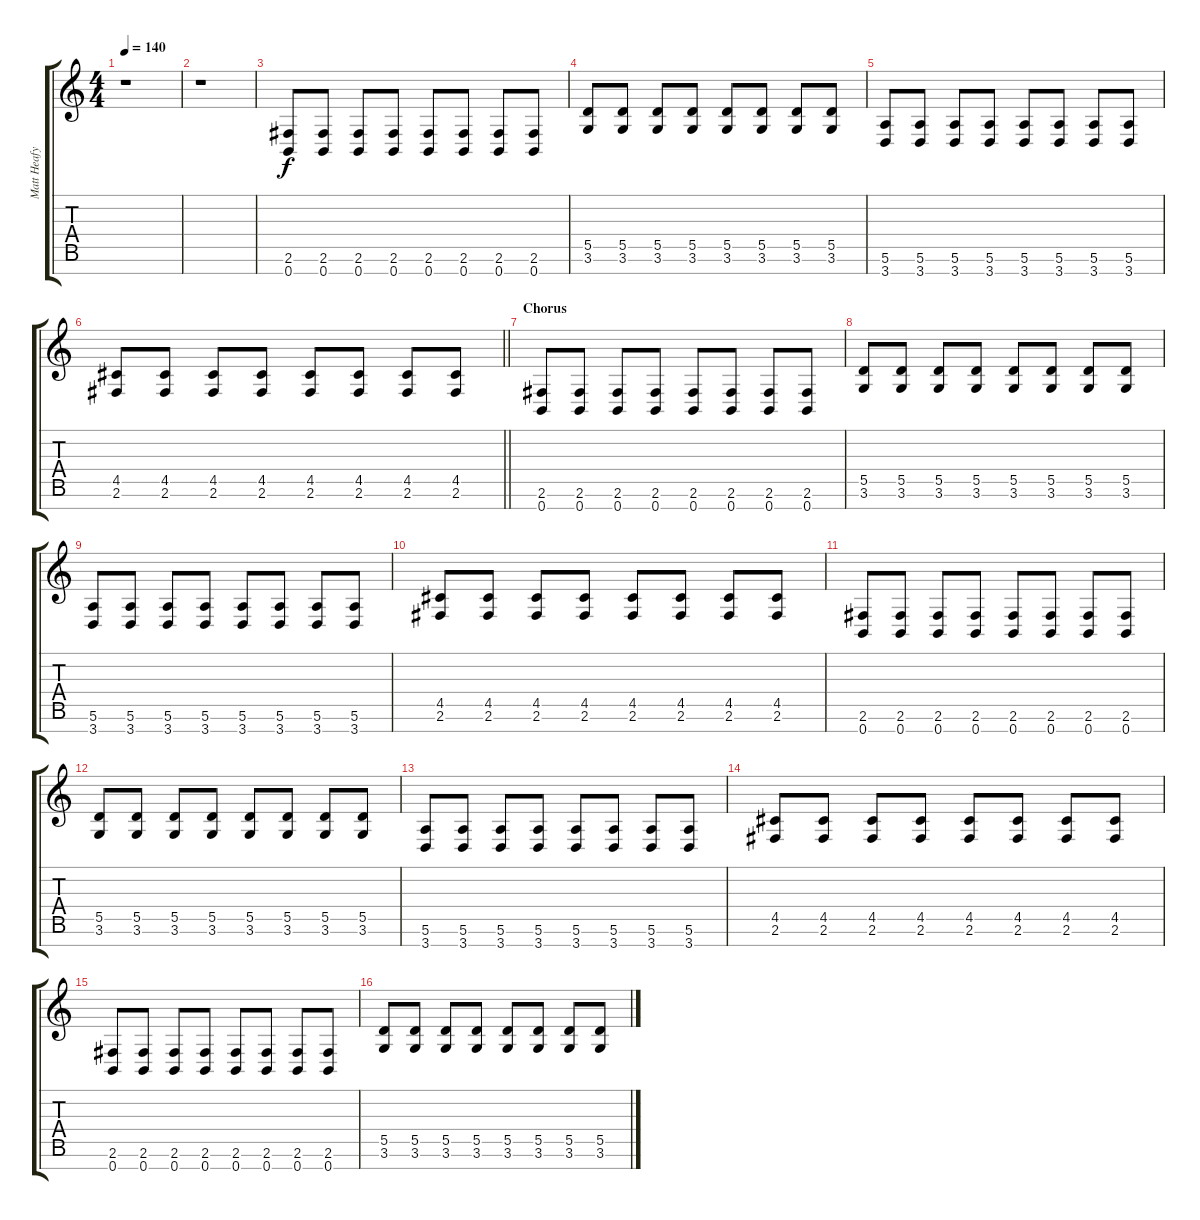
\track ("Matt Heafy" "Matt Heafy") {instrument distortionguitar}
\staff {score tabs}
\tuning (E4 B3 G3 D3 A2 E2 B1) {hide}
\ts (4 4)
\tempo 140
\clef g2
\ks c
r.1{dy f} |
r.1 |
(2.6 0.7).8 (2.6 0.7).8 (2.6 0.7).8 (2.6 0.7).8 (2.6 0.7).8 (2.6 0.7).8 (2.6 0.7).8 (2.6 0.7).8 |
(5.5 3.6).8 (5.5 3.6).8 (5.5 3.6).8 (5.5 3.6).8 (5.5 3.6).8 (5.5 3.6).8 (5.5 3.6).8 (5.5 3.6).8 |
(5.6 3.7).8 (5.6 3.7).8 (5.6 3.7).8 (5.6 3.7).8 (5.6 3.7).8 (5.6 3.7).8 (5.6 3.7).8 (5.6 3.7).8 |
\barLineRight lightlight
(4.5 2.6).8 (4.5 2.6).8 (4.5 2.6).8 (4.5 2.6).8 (4.5 2.6).8 (4.5 2.6).8 (4.5 2.6).8 (4.5 2.6).8 |
\section ("" "Chorus")
(2.6 0.7).8 (2.6 0.7).8 (2.6 0.7).8 (2.6 0.7).8 (2.6 0.7).8 (2.6 0.7).8 (2.6 0.7).8 (2.6 0.7).8 |
(5.5 3.6).8 (5.5 3.6).8 (5.5 3.6).8 (5.5 3.6).8 (5.5 3.6).8 (5.5 3.6).8 (5.5 3.6).8 (5.5 3.6).8 |
(5.6 3.7).8 (5.6 3.7).8 (5.6 3.7).8 (5.6 3.7).8 (5.6 3.7).8 (5.6 3.7).8 (5.6 3.7).8 (5.6 3.7).8 |
(4.5 2.6).8 (4.5 2.6).8 (4.5 2.6).8 (4.5 2.6).8 (4.5 2.6).8 (4.5 2.6).8 (4.5 2.6).8 (4.5 2.6).8 |
(2.6 0.7).8 (2.6 0.7).8 (2.6 0.7).8 (2.6 0.7).8 (2.6 0.7).8 (2.6 0.7).8 (2.6 0.7).8 (2.6 0.7).8 |
(5.5 3.6).8 (5.5 3.6).8 (5.5 3.6).8 (5.5 3.6).8 (5.5 3.6).8 (5.5 3.6).8 (5.5 3.6).8 (5.5 3.6).8 |
(5.6 3.7).8 (5.6 3.7).8 (5.6 3.7).8 (5.6 3.7).8 (5.6 3.7).8 (5.6 3.7).8 (5.6 3.7).8 (5.6 3.7).8 |
(4.5 2.6).8 (4.5 2.6).8 (4.5 2.6).8 (4.5 2.6).8 (4.5 2.6).8 (4.5 2.6).8 (4.5 2.6).8 (4.5 2.6).8 |
(2.6 0.7).8 (2.6 0.7).8 (2.6 0.7).8 (2.6 0.7).8 (2.6 0.7).8 (2.6 0.7).8 (2.6 0.7).8 (2.6 0.7).8 |
(5.5 3.6).8 (5.5 3.6).8 (5.5 3.6).8 (5.5 3.6).8 (5.5 3.6).8 (5.5 3.6).8 (5.5 3.6).8 (5.5 3.6).8
